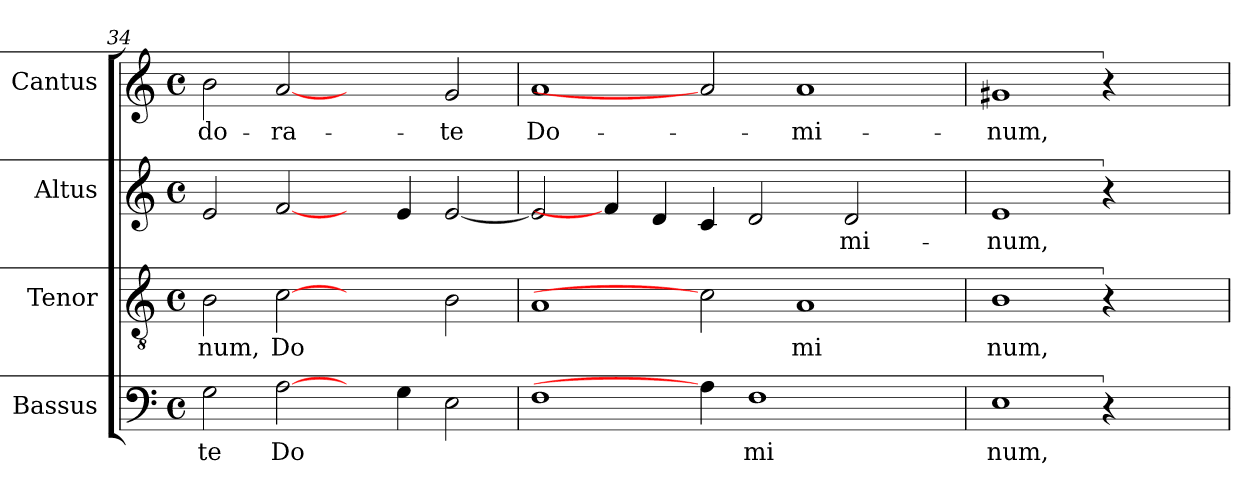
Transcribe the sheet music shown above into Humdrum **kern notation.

**kern	**text	**kern	**text	**kern	**text	**kern	**text
*part4	*part4	*part3	*part3	*part2	*part2	*part1	*part1
*staff4	*staff4	*staff3	*staff3	*staff2	*staff2	*staff1	*staff1
*I"Bassus	*	*I"Tenor	*	*I"Altus	*	*I"Cantus	*
*clefF4	*	*clefGv2	*	*clefG2	*	*clefG2	*
*	*	*k[]	*	*	*	*k[]	*
*	*	*C:	*	*	*	*C:	*
*M4/4	*	*M4/4	*	*M4/4	*	*M4/4	*
*met(c)	*	*met(c)	*	*met(c)	*	*met(c)	*
=34	=34	=34	=34	=34	=34	=34	=34
!	!LO:LY:b:cj	!	!LO:LY:b:cj	!	!	!	!LO:LY:b:cj
2G\	te	2B\	num,	2e/	.	2b\	-do-
!	!LO:LY:b	!	!LO:LY:b:cj	!	!	!	!LO:LY:b:cj
[2A\	Do	[2c	Do	[2f/	.	[2a	-ra-
4ryy	.	2ryy	.	4ryy	.	2ryy	.
4G\	.	.	.	4e/	.	.	.
!	!	!	!	!	!	!	!LO:LY:b:cj
2E\	.	2B\	.	[<2e/	.	2g/	-te
=35	=35	=35	=35	=35	=35	=35	=35
!	!	!	!	!	!	!	!LO:LY:b:cj
1F	.	1A	.	2e/]	.	1a	Do-
.	.	.	.	4f/]	.	.	.
.	.	.	.	4d/	.	.	.
4A\]	.	2c]	.	4c/	.	2a]	.
!	!LO:LY:b:cj	!	!	!	!	!	!
1F	mi	.	.	2d/	.	.	.
!	!	!	!LO:LY:b:cj	!	!	!	!LO:LY:b:cj
.	.	1A	mi	.	.	1a	-mi-
!	!	!	!	!	!LO:LY:b:cj	!	!
.	.	.	.	2d/	-mi-	.	.
4ryy	.	.	.	4ryy	.	.	.
=36	=36	=36	=36	=36	=36	=36	=36
!	!LO:LY:b:cj	!	!LO:LY:b:cj	!	!LO:LY:b:cj	!	!LO:LY:b:cj
1E	num,	1B	num,	1e	-num,	1g#X	-num,
!LO:N:vis=1	!	!LO:N:vis=1	!	!LO:N:vis=1	!	!LO:N:vis=1	!
4%5r	.	4%5r	.	4%5r	.	4%5r	.
=	=	=	=	=	=	=	=
*-	*-	*-	*-	*-	*-	*-	*-
